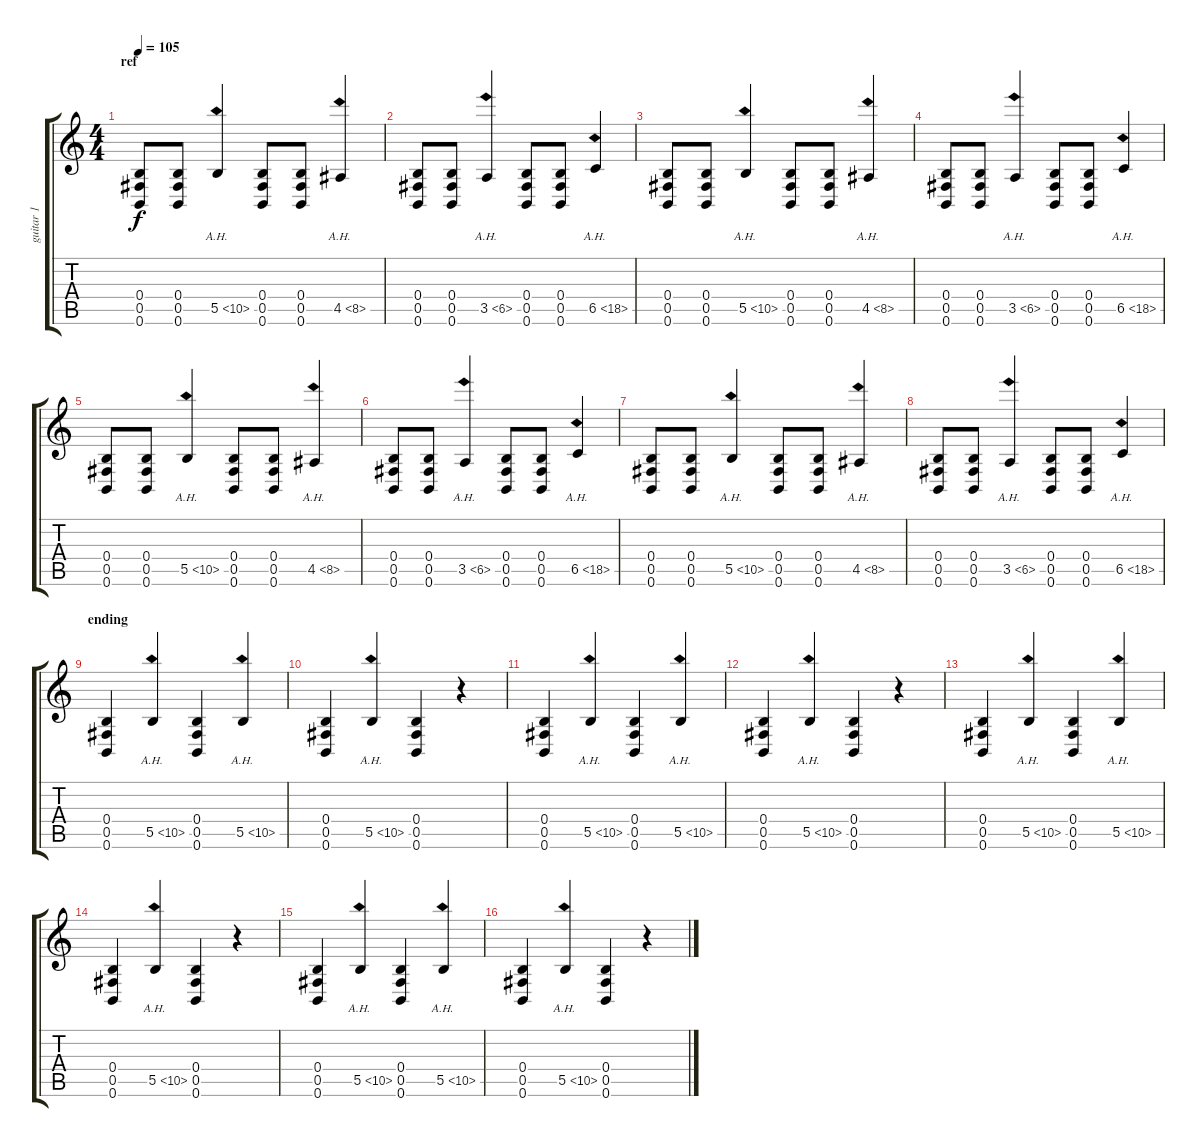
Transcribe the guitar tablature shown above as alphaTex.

\track ("guitar 1" "guitar 1") {instrument distortionguitar}
\staff {score tabs}
\tuning (Db4 Ab3 E3 B2 Gb2 B1) {hide}
\ts (4 4)
\section ("" "ref")
\tempo 105
\clef g2
\ks c
(0.4 0.5 0.6).8{dy f} (0.4 0.5 0.6).8 5.5{ah 5}.4 (0.4 0.5 0.6).8 (0.4 0.5 0.6).8 4.5{ah 4}.4 |
(0.4 0.5 0.6).8 (0.4 0.5 0.6).8 3.5{ah 3}.4 (0.4 0.5 0.6).8 (0.4 0.5 0.6).8 6.5{ah 12}.4 |
(0.4 0.5 0.6).8 (0.4 0.5 0.6).8 5.5{ah 5}.4 (0.4 0.5 0.6).8 (0.4 0.5 0.6).8 4.5{ah 4}.4 |
(0.4 0.5 0.6).8 (0.4 0.5 0.6).8 3.5{ah 3}.4 (0.4 0.5 0.6).8 (0.4 0.5 0.6).8 6.5{ah 12}.4 |
(0.4 0.5 0.6).8 (0.4 0.5 0.6).8 5.5{ah 5}.4 (0.4 0.5 0.6).8 (0.4 0.5 0.6).8 4.5{ah 4}.4 |
(0.4 0.5 0.6).8 (0.4 0.5 0.6).8 3.5{ah 3}.4 (0.4 0.5 0.6).8 (0.4 0.5 0.6).8 6.5{ah 12}.4 |
(0.4 0.5 0.6).8 (0.4 0.5 0.6).8 5.5{ah 5}.4 (0.4 0.5 0.6).8 (0.4 0.5 0.6).8 4.5{ah 4}.4 |
(0.4 0.5 0.6).8 (0.4 0.5 0.6).8 3.5{ah 3}.4 (0.4 0.5 0.6).8 (0.4 0.5 0.6).8 6.5{ah 12}.4 |
\section ("" "ending")
(0.4 0.5 0.6).4 5.5{ah 5}.4 (0.4 0.5 0.6).4 5.5{ah 5}.4 |
(0.4 0.5 0.6).4 5.5{ah 5}.4 (0.4 0.5 0.6).4 r.4 |
(0.4 0.5 0.6).4 5.5{ah 5}.4 (0.4 0.5 0.6).4 5.5{ah 5}.4 |
(0.4 0.5 0.6).4 5.5{ah 5}.4 (0.4 0.5 0.6).4 r.4 |
(0.4 0.5 0.6).4 5.5{ah 5}.4 (0.4 0.5 0.6).4 5.5{ah 5}.4 |
(0.4 0.5 0.6).4 5.5{ah 5}.4 (0.4 0.5 0.6).4 r.4 |
(0.4 0.5 0.6).4 5.5{ah 5}.4 (0.4 0.5 0.6).4 5.5{ah 5}.4 |
(0.4 0.5 0.6).4 5.5{ah 5}.4 (0.4 0.5 0.6).4 r.4
